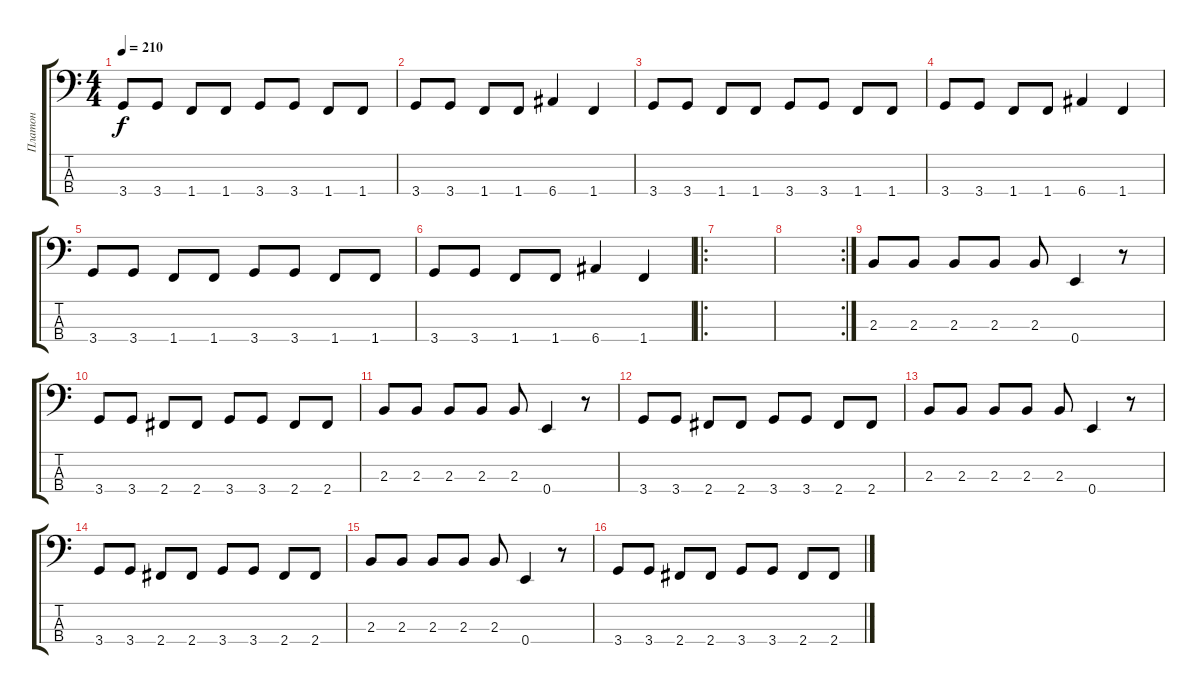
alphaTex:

\track ("Платон" "Платон") {instrument electricbassfinger}
\staff {score tabs}
\tuning (G2 D2 A1 E1) {hide}
\ts (4 4)
\tempo 210
\clef f4
\ks c
3.4.8{dy f} 3.4.8 1.4.8 1.4.8 3.4.8 3.4.8 1.4.8 1.4.8 |
3.4.8 3.4.8 1.4.8 1.4.8 6.4.4 1.4.4 |
3.4.8 3.4.8 1.4.8 1.4.8 3.4.8 3.4.8 1.4.8 1.4.8 |
3.4.8 3.4.8 1.4.8 1.4.8 6.4.4 1.4.4 |
3.4.8 3.4.8 1.4.8 1.4.8 3.4.8 3.4.8 1.4.8 1.4.8 |
3.4.8 3.4.8 1.4.8 1.4.8 6.4.4 1.4.4 |
\ro
|
\rc 2
|
2.3.8 2.3.8 2.3.8 2.3.8 2.3.8 0.4.4 r.8 |
3.4.8 3.4.8 2.4.8 2.4.8 3.4.8 3.4.8 2.4.8 2.4.8 |
2.3.8 2.3.8 2.3.8 2.3.8 2.3.8 0.4.4 r.8 |
3.4.8 3.4.8 2.4.8 2.4.8 3.4.8 3.4.8 2.4.8 2.4.8 |
2.3.8 2.3.8 2.3.8 2.3.8 2.3.8 0.4.4 r.8 |
3.4.8 3.4.8 2.4.8 2.4.8 3.4.8 3.4.8 2.4.8 2.4.8 |
2.3.8 2.3.8 2.3.8 2.3.8 2.3.8 0.4.4 r.8 |
3.4.8 3.4.8 2.4.8 2.4.8 3.4.8 3.4.8 2.4.8 2.4.8
